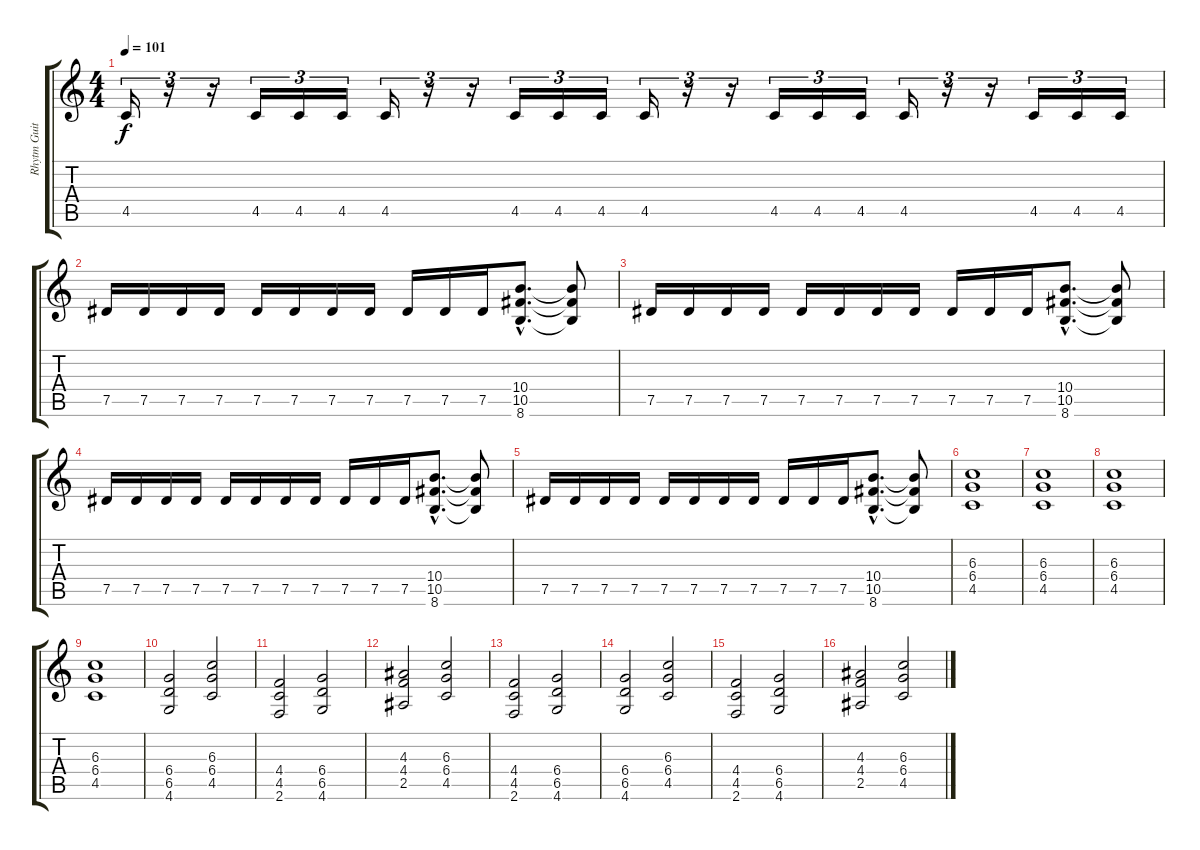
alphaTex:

\track ("Rhytm Guitar" "Rhytm Guit") {instrument distortionguitar}
\staff {score tabs}
\tuning (Eb4 Bb3 Gb3 Db3 Ab2 Eb2) {hide}
\ts (4 4)
\tempo 101
\clef g2
\ks c
4.5.16{tu (3 2) dy f} r.16{tu (3 2)} r.16{tu (3 2)} 4.5.16{tu (3 2)} 4.5.16{tu (3 2)} 4.5.16{tu (3 2)} 4.5.16{tu (3 2)} r.16{tu (3 2)} r.16{tu (3 2)} 4.5.16{tu (3 2)} 4.5.16{tu (3 2)} 4.5.16{tu (3 2)} 4.5.16{tu (3 2)} r.16{tu (3 2)} r.16{tu (3 2)} 4.5.16{tu (3 2)} 4.5.16{tu (3 2)} 4.5.16{tu (3 2)} 4.5.16{tu (3 2)} r.16{tu (3 2)} r.16{tu (3 2)} 4.5.16{tu (3 2)} 4.5.16{tu (3 2)} 4.5.16{tu (3 2)} |
7.5.16 7.5.16 7.5.16 7.5.16 7.5.16 7.5.16 7.5.16 7.5.16 7.5.16 7.5.16 7.5.16 (10.4{hac} 10.5{hac} 8.6{hac}).8{d} (10.4{t} 10.5{t} 8.6{t}).8 |
7.5.16 7.5.16 7.5.16 7.5.16 7.5.16 7.5.16 7.5.16 7.5.16 7.5.16 7.5.16 7.5.16 (10.4{hac} 10.5{hac} 8.6{hac}).8{d} (10.4{t} 10.5{t} 8.6{t}).8 |
7.5.16 7.5.16 7.5.16 7.5.16 7.5.16 7.5.16 7.5.16 7.5.16 7.5.16 7.5.16 7.5.16 (10.4{hac} 10.5{hac} 8.6{hac}).8{d} (10.4{t} 10.5{t} 8.6{t}).8 |
7.5.16 7.5.16 7.5.16 7.5.16 7.5.16 7.5.16 7.5.16 7.5.16 7.5.16 7.5.16 7.5.16 (10.4{hac} 10.5{hac} 8.6{hac}).8{d} (10.4{t} 10.5{t} 8.6{t}).8 |
(6.3 6.4 4.5).1 |
(6.3 6.4 4.5).1 |
(6.3 6.4 4.5).1 |
(6.3 6.4 4.5).1 |
(6.4 6.5 4.6).2 (6.3 6.4 4.5).2 |
(4.4 4.5 2.6).2 (6.4 6.5 4.6).2 |
(4.3 4.4 2.5).2 (6.3 6.4 4.5).2 |
(4.4 4.5 2.6).2 (6.4 6.5 4.6).2 |
(6.4 6.5 4.6).2 (6.3 6.4 4.5).2 |
(4.4 4.5 2.6).2 (6.4 6.5 4.6).2 |
(4.3 4.4 2.5).2 (6.3 6.4 4.5).2
